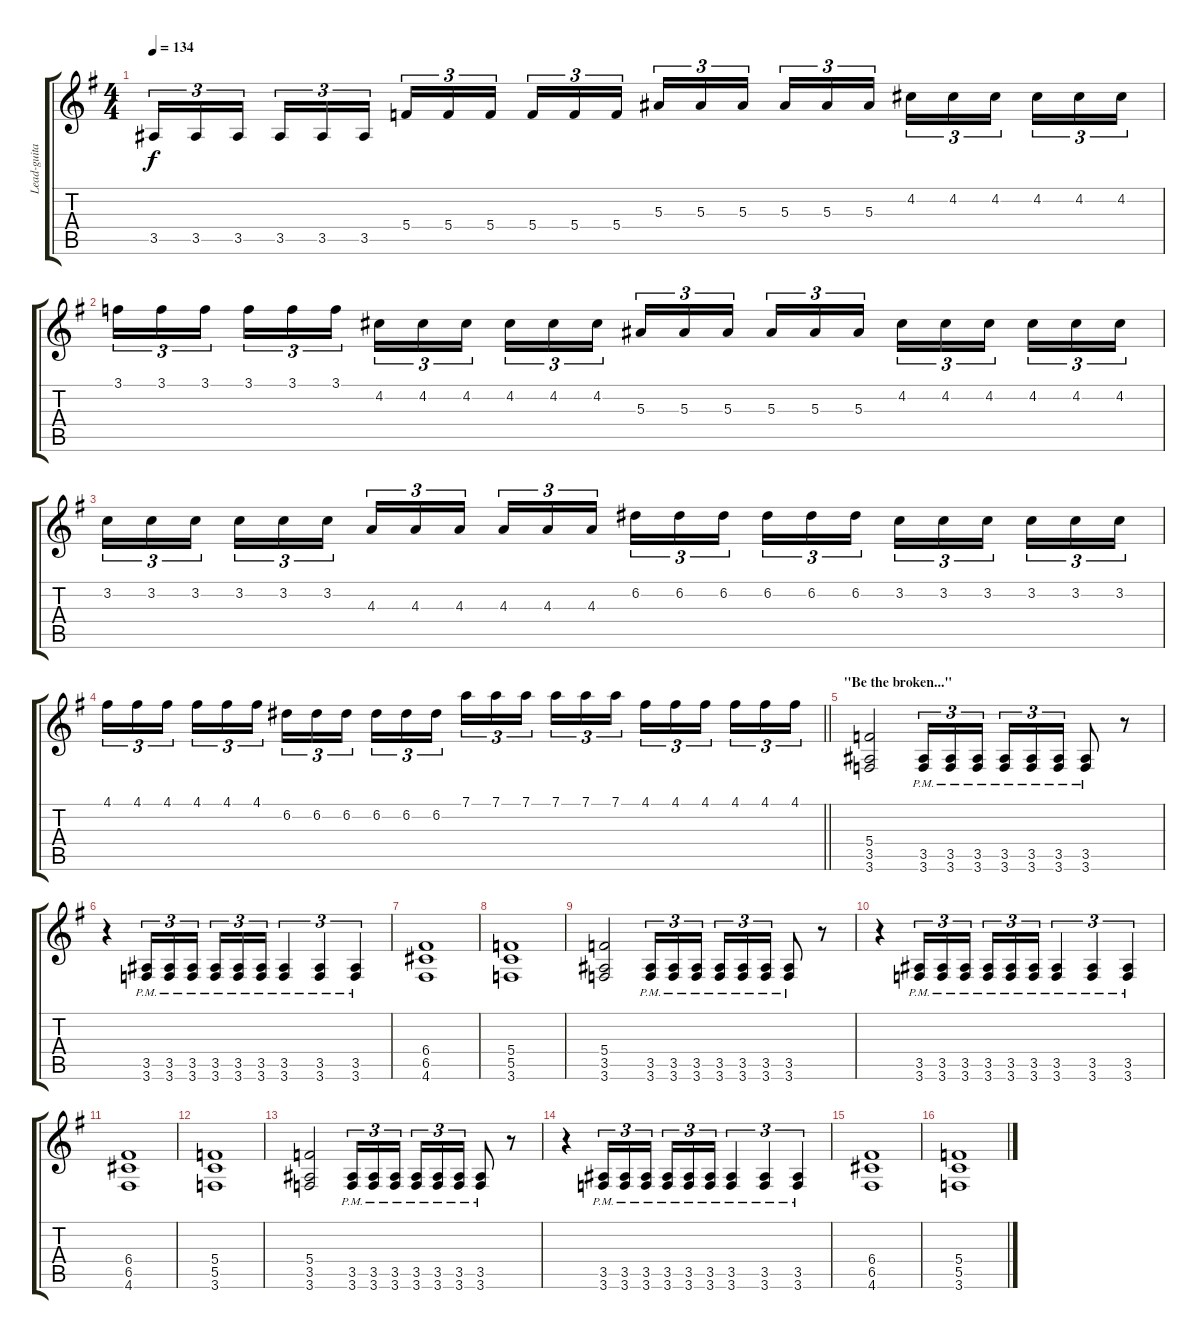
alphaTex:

\track ("Lead-guitars - Galder" "Lead-guita") {instrument distortionguitar}
\staff {score tabs}
\tuning (D4 A3 F3 C3 G2 D2) {hide}
\ts (4 4)
\tempo 134
\clef g2
\ks g
3.5.16{tu (3 2) dy f} 3.5.16{tu (3 2)} 3.5.16{tu (3 2)} 3.5.16{tu (3 2)} 3.5.16{tu (3 2)} 3.5.16{tu (3 2)} 5.4.16{tu (3 2)} 5.4.16{tu (3 2)} 5.4.16{tu (3 2)} 5.4.16{tu (3 2)} 5.4.16{tu (3 2)} 5.4.16{tu (3 2)} 5.3.16{tu (3 2)} 5.3.16{tu (3 2)} 5.3.16{tu (3 2)} 5.3.16{tu (3 2)} 5.3.16{tu (3 2)} 5.3.16{tu (3 2)} 4.2.16{tu (3 2)} 4.2.16{tu (3 2)} 4.2.16{tu (3 2)} 4.2.16{tu (3 2)} 4.2.16{tu (3 2)} 4.2.16{tu (3 2)} |
3.1.16{tu (3 2)} 3.1.16{tu (3 2)} 3.1.16{tu (3 2)} 3.1.16{tu (3 2)} 3.1.16{tu (3 2)} 3.1.16{tu (3 2)} 4.2.16{tu (3 2)} 4.2.16{tu (3 2)} 4.2.16{tu (3 2)} 4.2.16{tu (3 2)} 4.2.16{tu (3 2)} 4.2.16{tu (3 2)} 5.3.16{tu (3 2)} 5.3.16{tu (3 2)} 5.3.16{tu (3 2)} 5.3.16{tu (3 2)} 5.3.16{tu (3 2)} 5.3.16{tu (3 2)} 4.2.16{tu (3 2)} 4.2.16{tu (3 2)} 4.2.16{tu (3 2)} 4.2.16{tu (3 2)} 4.2.16{tu (3 2)} 4.2.16{tu (3 2)} |
3.2.16{tu (3 2)} 3.2.16{tu (3 2)} 3.2.16{tu (3 2)} 3.2.16{tu (3 2)} 3.2.16{tu (3 2)} 3.2.16{tu (3 2)} 4.3.16{tu (3 2)} 4.3.16{tu (3 2)} 4.3.16{tu (3 2)} 4.3.16{tu (3 2)} 4.3.16{tu (3 2)} 4.3.16{tu (3 2)} 6.2.16{tu (3 2)} 6.2.16{tu (3 2)} 6.2.16{tu (3 2)} 6.2.16{tu (3 2)} 6.2.16{tu (3 2)} 6.2.16{tu (3 2)} 3.2.16{tu (3 2)} 3.2.16{tu (3 2)} 3.2.16{tu (3 2)} 3.2.16{tu (3 2)} 3.2.16{tu (3 2)} 3.2.16{tu (3 2)} |
\barLineRight lightlight
4.1.16{tu (3 2)} 4.1.16{tu (3 2)} 4.1.16{tu (3 2)} 4.1.16{tu (3 2)} 4.1.16{tu (3 2)} 4.1.16{tu (3 2)} 6.2.16{tu (3 2)} 6.2.16{tu (3 2)} 6.2.16{tu (3 2)} 6.2.16{tu (3 2)} 6.2.16{tu (3 2)} 6.2.16{tu (3 2)} 7.1.16{tu (3 2)} 7.1.16{tu (3 2)} 7.1.16{tu (3 2)} 7.1.16{tu (3 2)} 7.1.16{tu (3 2)} 7.1.16{tu (3 2)} 4.1.16{tu (3 2)} 4.1.16{tu (3 2)} 4.1.16{tu (3 2)} 4.1.16{tu (3 2)} 4.1.16{tu (3 2)} 4.1.16{tu (3 2)} |
\section ("" "\"Be the broken...\"")
(5.4 3.5 3.6).2 (3.5{pm} 3.6{pm}).16{tu (3 2)} (3.5{pm} 3.6{pm}).16{tu (3 2)} (3.5{pm} 3.6{pm}).16{tu (3 2)} (3.5{pm} 3.6{pm}).16{tu (3 2)} (3.5{pm} 3.6{pm}).16{tu (3 2)} (3.5{pm} 3.6{pm}).16{tu (3 2)} (3.5{pm} 3.6{pm}).8 r.8 |
r.4 (3.5{pm} 3.6{pm}).16{tu (3 2)} (3.5{pm} 3.6{pm}).16{tu (3 2)} (3.5{pm} 3.6{pm}).16{tu (3 2)} (3.5{pm} 3.6{pm}).16{tu (3 2)} (3.5{pm} 3.6{pm}).16{tu (3 2)} (3.5{pm} 3.6{pm}).16{tu (3 2)} (3.5{pm} 3.6{pm}).4{tu (3 2)} (3.5{pm} 3.6{pm}).4{tu (3 2)} (3.5{pm} 3.6{pm}).4{tu (3 2)} |
(6.4 6.5 4.6).1 |
(5.4 5.5 3.6).1 |
(5.4 3.5 3.6).2 (3.5{pm} 3.6{pm}).16{tu (3 2)} (3.5{pm} 3.6{pm}).16{tu (3 2)} (3.5{pm} 3.6{pm}).16{tu (3 2)} (3.5{pm} 3.6{pm}).16{tu (3 2)} (3.5{pm} 3.6{pm}).16{tu (3 2)} (3.5{pm} 3.6{pm}).16{tu (3 2)} (3.5{pm} 3.6{pm}).8 r.8 |
r.4 (3.5{pm} 3.6{pm}).16{tu (3 2)} (3.5{pm} 3.6{pm}).16{tu (3 2)} (3.5{pm} 3.6{pm}).16{tu (3 2)} (3.5{pm} 3.6{pm}).16{tu (3 2)} (3.5{pm} 3.6{pm}).16{tu (3 2)} (3.5{pm} 3.6{pm}).16{tu (3 2)} (3.5{pm} 3.6{pm}).4{tu (3 2)} (3.5{pm} 3.6{pm}).4{tu (3 2)} (3.5{pm} 3.6{pm}).4{tu (3 2)} |
(6.4 6.5 4.6).1 |
(5.4 5.5 3.6).1 |
(5.4 3.5 3.6).2 (3.5{pm} 3.6{pm}).16{tu (3 2)} (3.5{pm} 3.6{pm}).16{tu (3 2)} (3.5{pm} 3.6{pm}).16{tu (3 2)} (3.5{pm} 3.6{pm}).16{tu (3 2)} (3.5{pm} 3.6{pm}).16{tu (3 2)} (3.5{pm} 3.6{pm}).16{tu (3 2)} (3.5{pm} 3.6{pm}).8 r.8 |
r.4 (3.5{pm} 3.6{pm}).16{tu (3 2)} (3.5{pm} 3.6{pm}).16{tu (3 2)} (3.5{pm} 3.6{pm}).16{tu (3 2)} (3.5{pm} 3.6{pm}).16{tu (3 2)} (3.5{pm} 3.6{pm}).16{tu (3 2)} (3.5{pm} 3.6{pm}).16{tu (3 2)} (3.5{pm} 3.6{pm}).4{tu (3 2)} (3.5{pm} 3.6{pm}).4{tu (3 2)} (3.5{pm} 3.6{pm}).4{tu (3 2)} |
(6.4 6.5 4.6).1 |
(5.4 5.5 3.6).1
